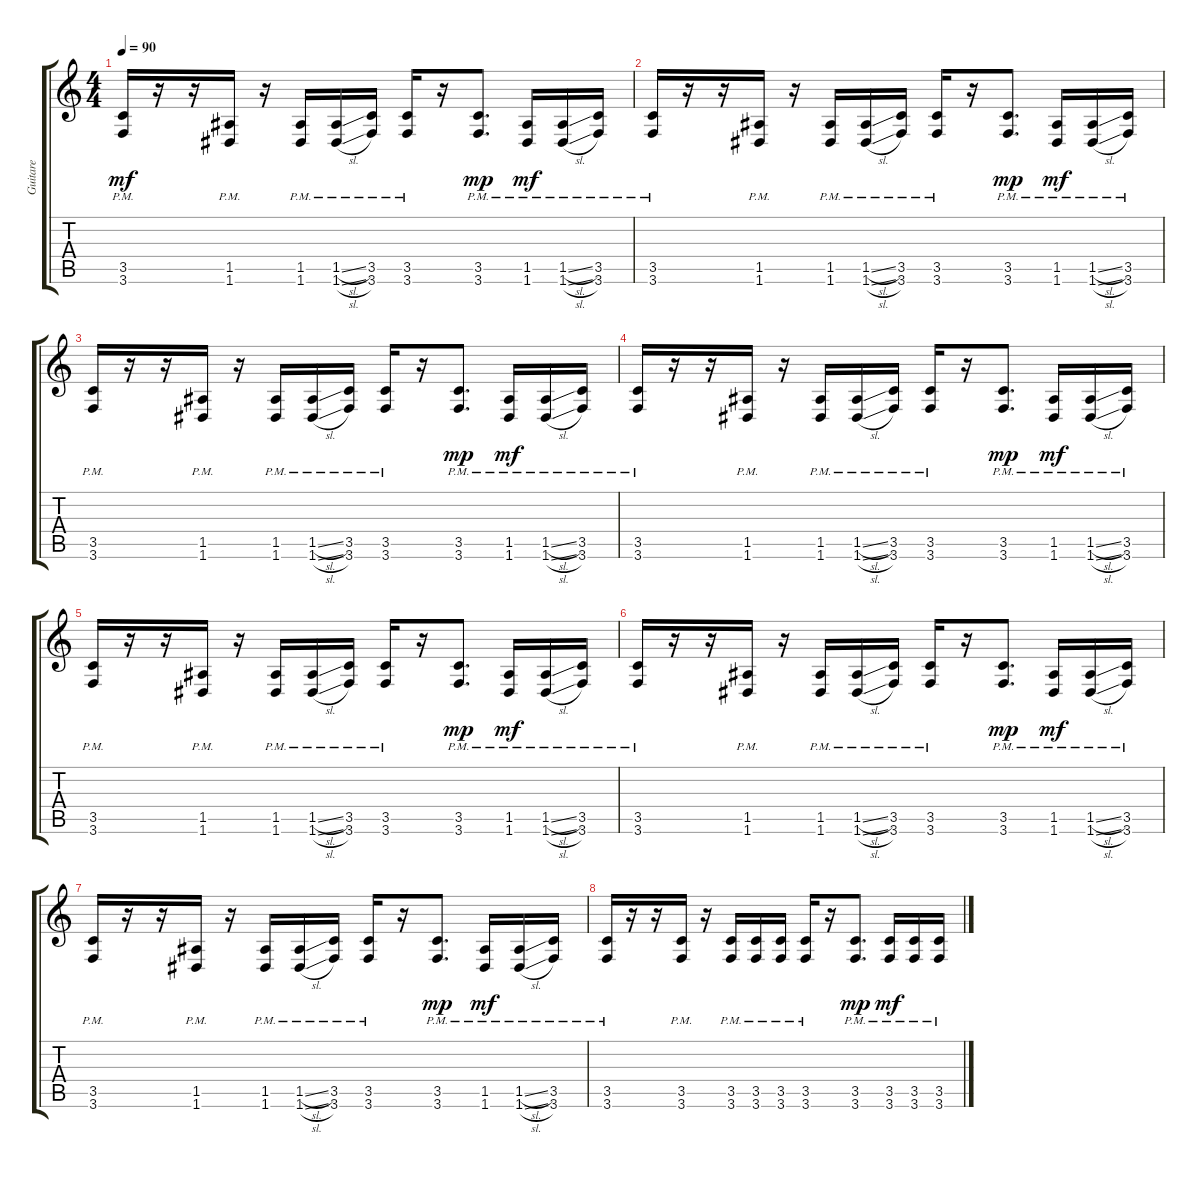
\track ("Guitare" "Guitare") {instrument electricguitarjazz}
\staff {score tabs}
\tuning (E4 B3 G3 D3 A2 D2) {hide}
\ts (4 4)
\tempo 90
\clef g2
\ks c
(3.5{pm} 3.6{pm}).16{dy mf} r.16 r.16 (1.5{pm} 1.6{pm}).16 r.16 (1.5{pm} 1.6{pm}).16 (1.5{sl pm} 1.6{sl pm}).16 (3.5{pm} 3.6{pm}).16 (3.5{pm} 3.6{pm}).16 r.16 (3.5{pm} 3.6{pm}).8{d dy mp} (1.5{pm} 1.6{pm}).16{dy mf} (1.5{sl pm} 1.6{sl pm}).16 (3.5{pm} 3.6{pm}).16 |
(3.5{pm} 3.6{pm}).16 r.16 r.16 (1.5{pm} 1.6{pm}).16 r.16 (1.5{pm} 1.6{pm}).16 (1.5{sl pm} 1.6{sl pm}).16 (3.5{pm} 3.6{pm}).16 (3.5{pm} 3.6{pm}).16 r.16 (3.5{pm} 3.6{pm}).8{d dy mp} (1.5{pm} 1.6{pm}).16{dy mf} (1.5{sl pm} 1.6{sl pm}).16 (3.5{pm} 3.6{pm}).16 |
(3.5{pm} 3.6{pm}).16 r.16 r.16 (1.5{pm} 1.6{pm}).16 r.16 (1.5{pm} 1.6{pm}).16 (1.5{sl pm} 1.6{sl pm}).16 (3.5{pm} 3.6{pm}).16 (3.5{pm} 3.6{pm}).16 r.16 (3.5{pm} 3.6{pm}).8{d dy mp} (1.5{pm} 1.6{pm}).16{dy mf} (1.5{sl pm} 1.6{sl pm}).16 (3.5{pm} 3.6{pm}).16 |
(3.5{pm} 3.6{pm}).16 r.16 r.16 (1.5{pm} 1.6{pm}).16 r.16 (1.5{pm} 1.6{pm}).16 (1.5{sl pm} 1.6{sl pm}).16 (3.5{pm} 3.6{pm}).16 (3.5{pm} 3.6{pm}).16 r.16 (3.5{pm} 3.6{pm}).8{d dy mp} (1.5{pm} 1.6{pm}).16{dy mf} (1.5{sl pm} 1.6{sl pm}).16 (3.5{pm} 3.6{pm}).16 |
(3.5{pm} 3.6{pm}).16 r.16 r.16 (1.5{pm} 1.6{pm}).16 r.16 (1.5{pm} 1.6{pm}).16 (1.5{sl pm} 1.6{sl pm}).16 (3.5{pm} 3.6{pm}).16 (3.5{pm} 3.6{pm}).16 r.16 (3.5{pm} 3.6{pm}).8{d dy mp} (1.5{pm} 1.6{pm}).16{dy mf} (1.5{sl pm} 1.6{sl pm}).16 (3.5{pm} 3.6{pm}).16 |
(3.5{pm} 3.6{pm}).16 r.16 r.16 (1.5{pm} 1.6{pm}).16 r.16 (1.5{pm} 1.6{pm}).16 (1.5{sl pm} 1.6{sl pm}).16 (3.5{pm} 3.6{pm}).16 (3.5{pm} 3.6{pm}).16 r.16 (3.5{pm} 3.6{pm}).8{d dy mp} (1.5{pm} 1.6{pm}).16{dy mf} (1.5{sl pm} 1.6{sl pm}).16 (3.5{pm} 3.6{pm}).16 |
(3.5{pm} 3.6{pm}).16 r.16 r.16 (1.5{pm} 1.6{pm}).16 r.16 (1.5{pm} 1.6{pm}).16 (1.5{sl pm} 1.6{sl pm}).16 (3.5{pm} 3.6{pm}).16 (3.5{pm} 3.6{pm}).16 r.16 (3.5{pm} 3.6{pm}).8{d dy mp} (1.5{pm} 1.6{pm}).16{dy mf} (1.5{sl pm} 1.6{sl pm}).16 (3.5{pm} 3.6{pm}).16 |
(3.5{pm} 3.6{pm}).16 r.16 r.16 (3.5{pm} 3.6{pm}).16 r.16 (3.5{pm} 3.6{pm}).16 (3.5{pm} 3.6{pm}).16 (3.5{pm} 3.6{pm}).16 (3.5{pm} 3.6{pm}).16 r.16 (3.5{pm} 3.6{pm}).8{d dy mp} (3.5{pm} 3.6{pm}).16{dy mf} (3.5{pm} 3.6{pm}).16 (3.5{pm} 3.6{pm}).16
